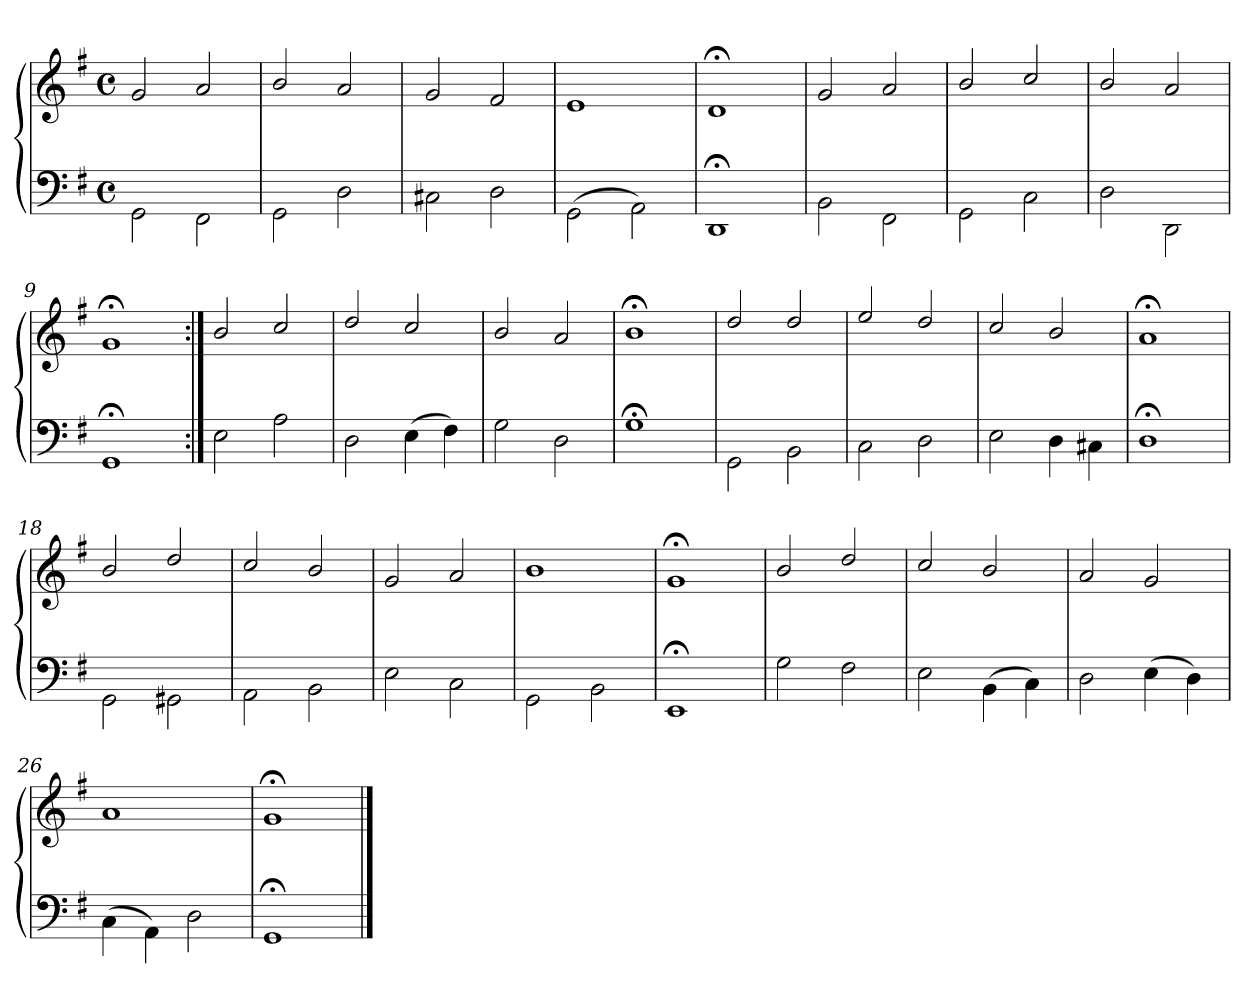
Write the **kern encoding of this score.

**kern	**kern
*part1	*part1
*staff2	*staff1
*clefF4	*clefG2
*k[f#]	*k[f#]
*M4/4	*M4/4
*met(c)	*met(c)
=1	=1
2GG\	2g/
2FF#\	2a/
=2	=2
2GG\	2b/
2D\	2a/
=3	=3
2C#X\	2g/
2D\	2f#/
=4	=4
(2GG\	1e/
2AA\)	.
=5	=5
1DD;\	1d;</
=6	=6
2BB\	2g/
2FF#\	2a/
=7	=7
2GG\	2b/
2C\	2cc/
=8	=8
2D\	2b/
2DD\	2a/
=9	=9
1GG;\	1g;</
!!LO:LB:g=z
=10:|!	=10:|!
2E\	2b/
2A\	2cc/
=11	=11
2D\	2dd/
(4E\	2cc/
4F#\)	.
=12	=12
2G\	2b/
2D\	2a/
=13	=13
1G;\	1b;</
=14	=14
2GG\	2dd/
2BB\	2dd/
=15	=15
2C\	2ee/
2D\	2dd/
=16	=16
2E\	2cc/
4D\	2b/
4C#X\	.
=17	=17
1D;\	1a;</
!!LO:LB:g=z
=18	=18
2GG\	2b/
2GG#X\	2dd/
=19	=19
2AA\	2cc/
2BB\	2b/
=20	=20
2E\	2g/
2C\	2a/
=21	=21
2GG\	1b/
2BB\	.
=22	=22
1EE;\	1g;</
=23	=23
2G\	2b/
2F#\	2dd/
=24	=24
2E\	2cc/
(4BB\	2b/
4C\)	.
=25	=25
2D\	2a/
(4E\	2g/
4D\)	.
=26	=26
(4C\	1a/
4AA\)	.
2D\	.
=27	=27
1GG;\	1g;</
==	==
*-	*-
